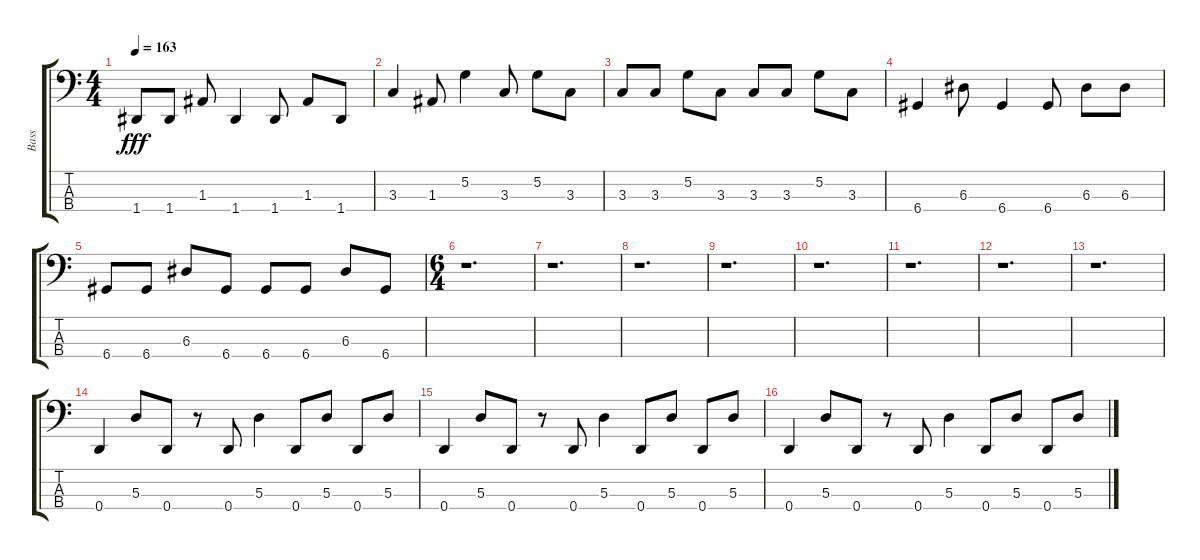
\track ("Bass" "Bass") {instrument electricbassfinger}
\staff {score tabs}
\tuning (G2 D2 A1 D1) {hide}
\ts (4 4)
\tempo 163
\clef f4
\ks c
1.4.8{dy fff} 1.4.8 1.3.8 1.4.4 1.4.8 1.3.8 1.4.8 |
3.3.4 1.3.8 5.2.4 3.3.8 5.2.8 3.3.8 |
3.3.8 3.3.8 5.2.8 3.3.8 3.3.8 3.3.8 5.2.8 3.3.8 |
6.4.4 6.3.8 6.4.4 6.4.8 6.3.8 6.3.8 |
6.4.8 6.4.8 6.3.8 6.4.8 6.4.8 6.4.8 6.3.8 6.4.8 |
\ts (6 4)
r.1{d} |
r.1{d} |
r.1{d} |
r.1{d} |
r.1{d} |
r.1{d} |
r.1{d} |
r.1{d} |
0.4.4 5.3.8 0.4.8 r.8 0.4.8 5.3.4 0.4.8 5.3.8 0.4.8 5.3.8 |
0.4.4 5.3.8 0.4.8 r.8 0.4.8 5.3.4 0.4.8 5.3.8 0.4.8 5.3.8 |
0.4.4 5.3.8 0.4.8 r.8 0.4.8 5.3.4 0.4.8 5.3.8 0.4.8 5.3.8
